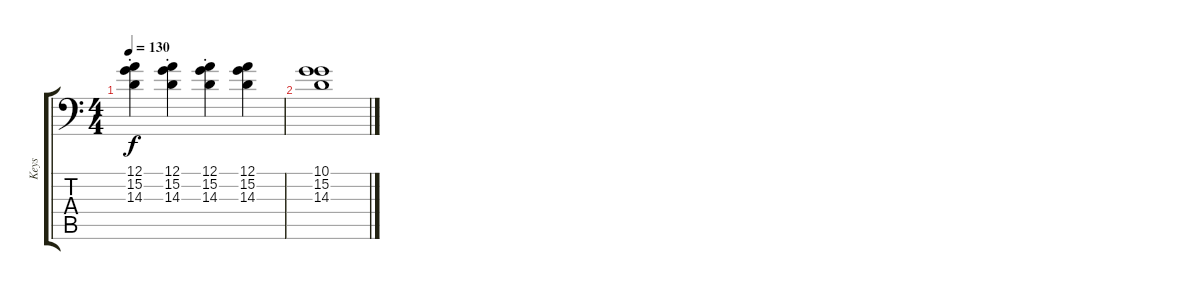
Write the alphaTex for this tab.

\track ("Keys" "Keys") {instrument stringensemble1}
\staff {score tabs}
\tuning (A3 E3 C3 G2 D2 G1) {hide}
\ts (4 4)
\tempo 130
\clef f4
\ks c
(12.1{st} 15.2{st} 14.3{st}).4{dy f} (12.1{st} 15.2{st} 14.3{st}).4 (12.1{st} 15.2{st} 14.3{st}).4 (12.1 15.2 14.3).4 |
(10.1 15.2 14.3).1
